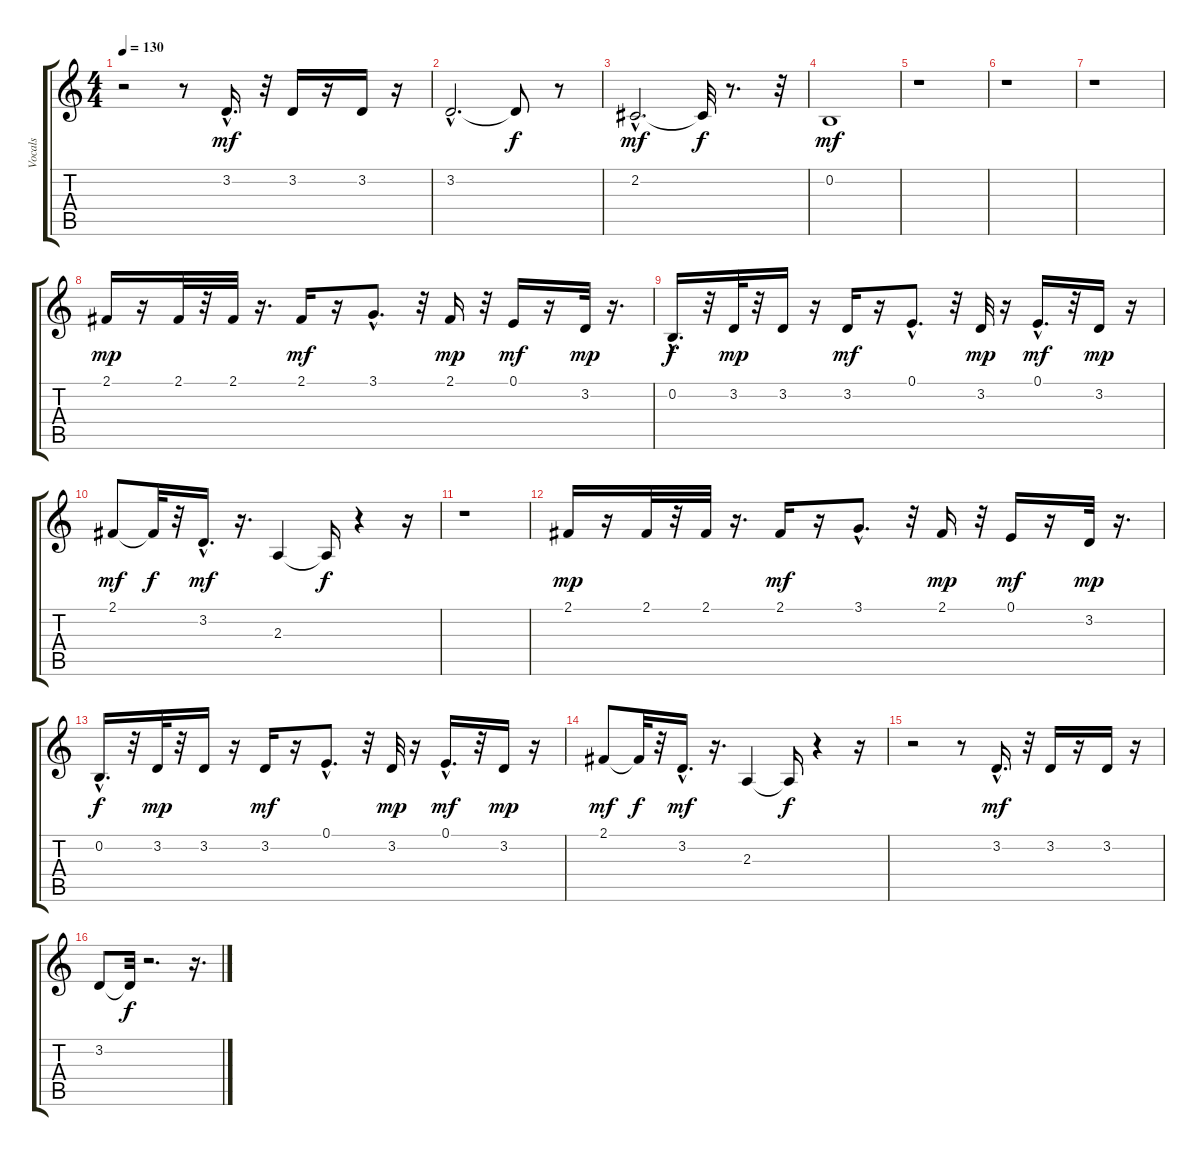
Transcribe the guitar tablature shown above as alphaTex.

\track ("Vocals" "Vocals") {instrument tangoaccordion}
\staff {score tabs}
\tuning (E4 B3 G3 D3 A2 E2) {hide}
\ts (4 4)
\tempo 130
\clef g2
\ks c
r.2{dy f} r.8 3.2{hac}.16{d dy mf} r.32 3.2.16 r.16 3.2.16 r.16 |
3.2{hac}.2{d} 3.2{t}.8{dy f} r.8 |
2.2{hac}.2{d dy mf} 2.2{t}.32{dy f} r.8{d} r.32 |
0.2.1{dy mf} |
r.1 |
r.1 |
r.1 |
2.1.16{dy mp} r.16 2.1.32 r.32 2.1.32 r.16{d} 2.1.16{dy mf} r.16 3.1{hac}.8{d} r.32 2.1.16{dy mp} r.32 0.1.16{dy mf} r.16 3.2.32{dy mp} r.16{d} |
0.2{hac}.16{d dy f} r.32 3.2.32{dy mp} r.32 3.2.16 r.16 3.2.16{dy mf} r.16 0.1{hac}.8{d} r.32 3.2.32{dy mp} r.16 0.1{hac}.16{d dy mf} r.32 3.2.16{dy mp} r.16 |
2.1.8{dy mf} 2.1{t}.32{dy f} r.32 3.2{hac}.16{d dy mf} r.16{d} 2.3.4 2.3{t}.16{dy f} r.4 r.16 |
r.1 |
2.1.16{dy mp} r.16 2.1.32 r.32 2.1.32 r.16{d} 2.1.16{dy mf} r.16 3.1{hac}.8{d} r.32 2.1.16{dy mp} r.32 0.1.16{dy mf} r.16 3.2.32{dy mp} r.16{d} |
0.2{hac}.16{d dy f} r.32 3.2.32{dy mp} r.32 3.2.16 r.16 3.2.16{dy mf} r.16 0.1{hac}.8{d} r.32 3.2.32{dy mp} r.16 0.1{hac}.16{d dy mf} r.32 3.2.16{dy mp} r.16 |
2.1.8{dy mf} 2.1{t}.32{dy f} r.32 3.2{hac}.16{d dy mf} r.16{d} 2.3.4 2.3{t}.16{dy f} r.4 r.16 |
r.2 r.8 3.2{hac}.16{d dy mf} r.32 3.2.16 r.16 3.2.16 r.16 |
3.2.8 3.2{t}.32{dy f} r.2{d} r.16{d}
